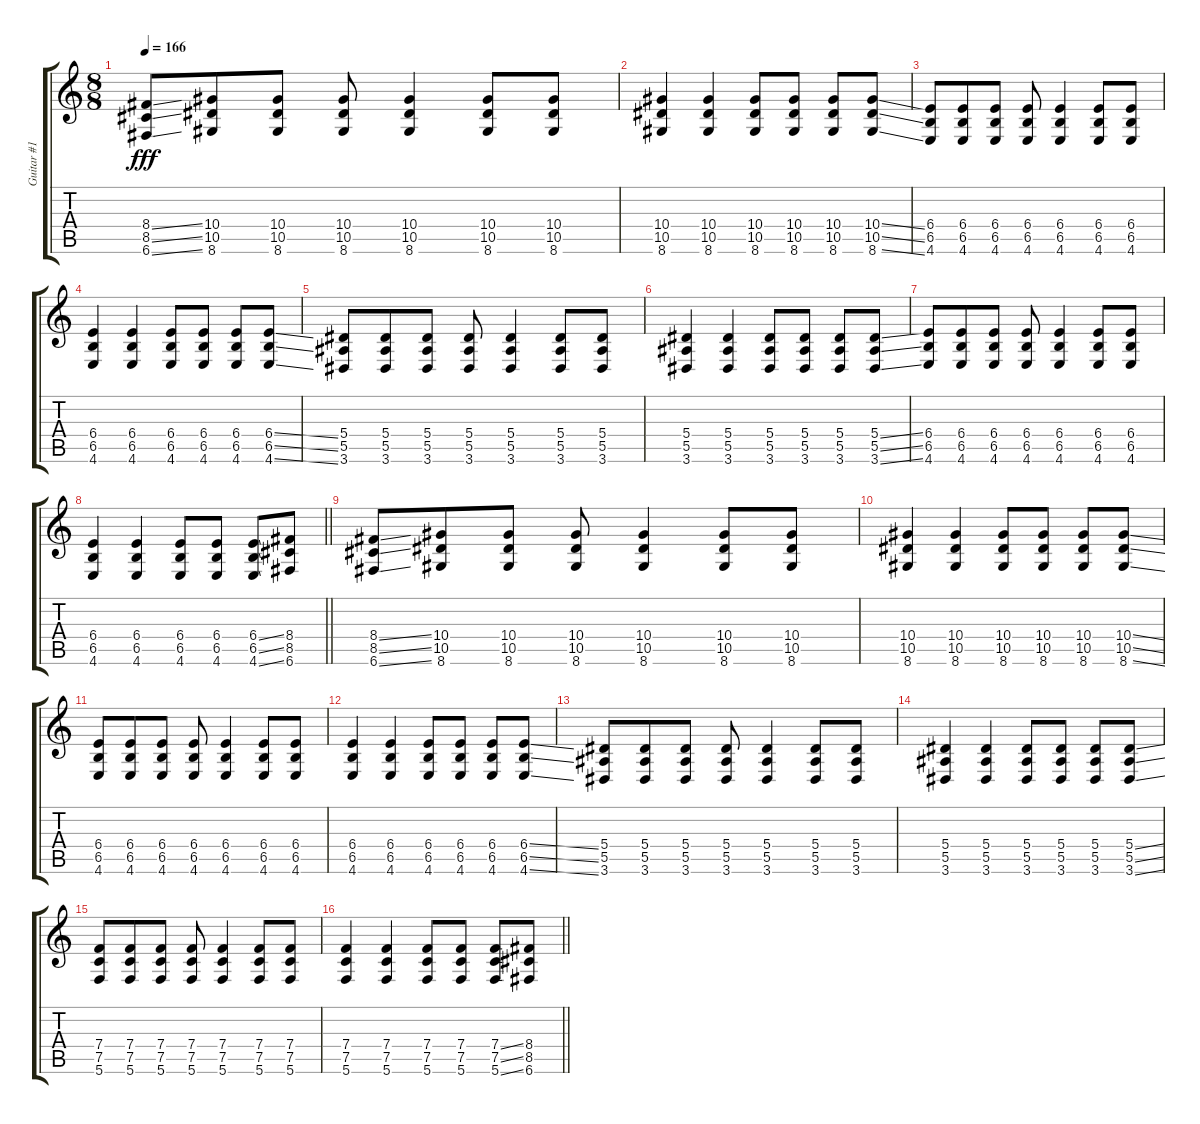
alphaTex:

\track ("Guitar #1" "Guitar #1") {instrument distortionguitar}
\staff {score tabs}
\tuning (C4 G3 Eb3 Bb2 F2 C2) {hide}
\ts (8 8)
\section ("" "")
\tempo 166
\clef g2
\ks c
(8.4{ss} 8.5{ss} 6.6{ss}).8{dy fff} (10.4 10.5 8.6).8 (10.4 10.5 8.6).8 (10.4 10.5 8.6).8 (10.4 10.5 8.6).4 (10.4 10.5 8.6).8 (10.4 10.5 8.6).8 |
(10.4 10.5 8.6).4 (10.4 10.5 8.6).4 (10.4 10.5 8.6).8 (10.4 10.5 8.6).8 (10.4 10.5 8.6).8 (10.4{ss} 10.5{ss} 8.6{ss}).8 |
(6.4 6.5 4.6).8 (6.4 6.5 4.6).8 (6.4 6.5 4.6).8 (6.4 6.5 4.6).8 (6.4 6.5 4.6).4 (6.4 6.5 4.6).8 (6.4 6.5 4.6).8 |
(6.4 6.5 4.6).4 (6.4 6.5 4.6).4 (6.4 6.5 4.6).8 (6.4 6.5 4.6).8 (6.4 6.5 4.6).8 (6.4{ss} 6.5{ss} 4.6{ss}).8 |
(5.4 5.5 3.6).8 (5.4 5.5 3.6).8 (5.4 5.5 3.6).8 (5.4 5.5 3.6).8 (5.4 5.5 3.6).4 (5.4 5.5 3.6).8 (5.4 5.5 3.6).8 |
(5.4 5.5 3.6).4 (5.4 5.5 3.6).4 (5.4 5.5 3.6).8 (5.4 5.5 3.6).8 (5.4 5.5 3.6).8 (5.4{ss} 5.5{ss} 3.6{ss}).8 |
(6.4 6.5 4.6).8 (6.4 6.5 4.6).8 (6.4 6.5 4.6).8 (6.4 6.5 4.6).8 (6.4 6.5 4.6).4 (6.4 6.5 4.6).8 (6.4 6.5 4.6).8 |
\barLineRight lightlight
(6.4 6.5 4.6).4 (6.4 6.5 4.6).4 (6.4 6.5 4.6).8 (6.4 6.5 4.6).8 (6.4{ss} 6.5{ss} 4.6{ss}).8 (8.4 8.5 6.6).8 |
\section ("" "")
(8.4{ss} 8.5{ss} 6.6{ss}).8 (10.4 10.5 8.6).8 (10.4 10.5 8.6).8 (10.4 10.5 8.6).8 (10.4 10.5 8.6).4 (10.4 10.5 8.6).8 (10.4 10.5 8.6).8 |
(10.4 10.5 8.6).4 (10.4 10.5 8.6).4 (10.4 10.5 8.6).8 (10.4 10.5 8.6).8 (10.4 10.5 8.6).8 (10.4{ss} 10.5{ss} 8.6{ss}).8 |
(6.4 6.5 4.6).8 (6.4 6.5 4.6).8 (6.4 6.5 4.6).8 (6.4 6.5 4.6).8 (6.4 6.5 4.6).4 (6.4 6.5 4.6).8 (6.4 6.5 4.6).8 |
(6.4 6.5 4.6).4 (6.4 6.5 4.6).4 (6.4 6.5 4.6).8 (6.4 6.5 4.6).8 (6.4 6.5 4.6).8 (6.4{ss} 6.5{ss} 4.6{ss}).8 |
(5.4 5.5 3.6).8 (5.4 5.5 3.6).8 (5.4 5.5 3.6).8 (5.4 5.5 3.6).8 (5.4 5.5 3.6).4 (5.4 5.5 3.6).8 (5.4 5.5 3.6).8 |
(5.4 5.5 3.6).4 (5.4 5.5 3.6).4 (5.4 5.5 3.6).8 (5.4 5.5 3.6).8 (5.4 5.5 3.6).8 (5.4{ss} 5.5{ss} 3.6{ss}).8 |
(7.4 7.5 5.6).8 (7.4 7.5 5.6).8 (7.4 7.5 5.6).8 (7.4 7.5 5.6).8 (7.4 7.5 5.6).4 (7.4 7.5 5.6).8 (7.4 7.5 5.6).8 |
\barLineRight lightlight
(7.4 7.5 5.6).4 (7.4 7.5 5.6).4 (7.4 7.5 5.6).8 (7.4 7.5 5.6).8 (7.4{ss} 7.5{ss} 5.6{ss}).8 (8.4 8.5 6.6).8
